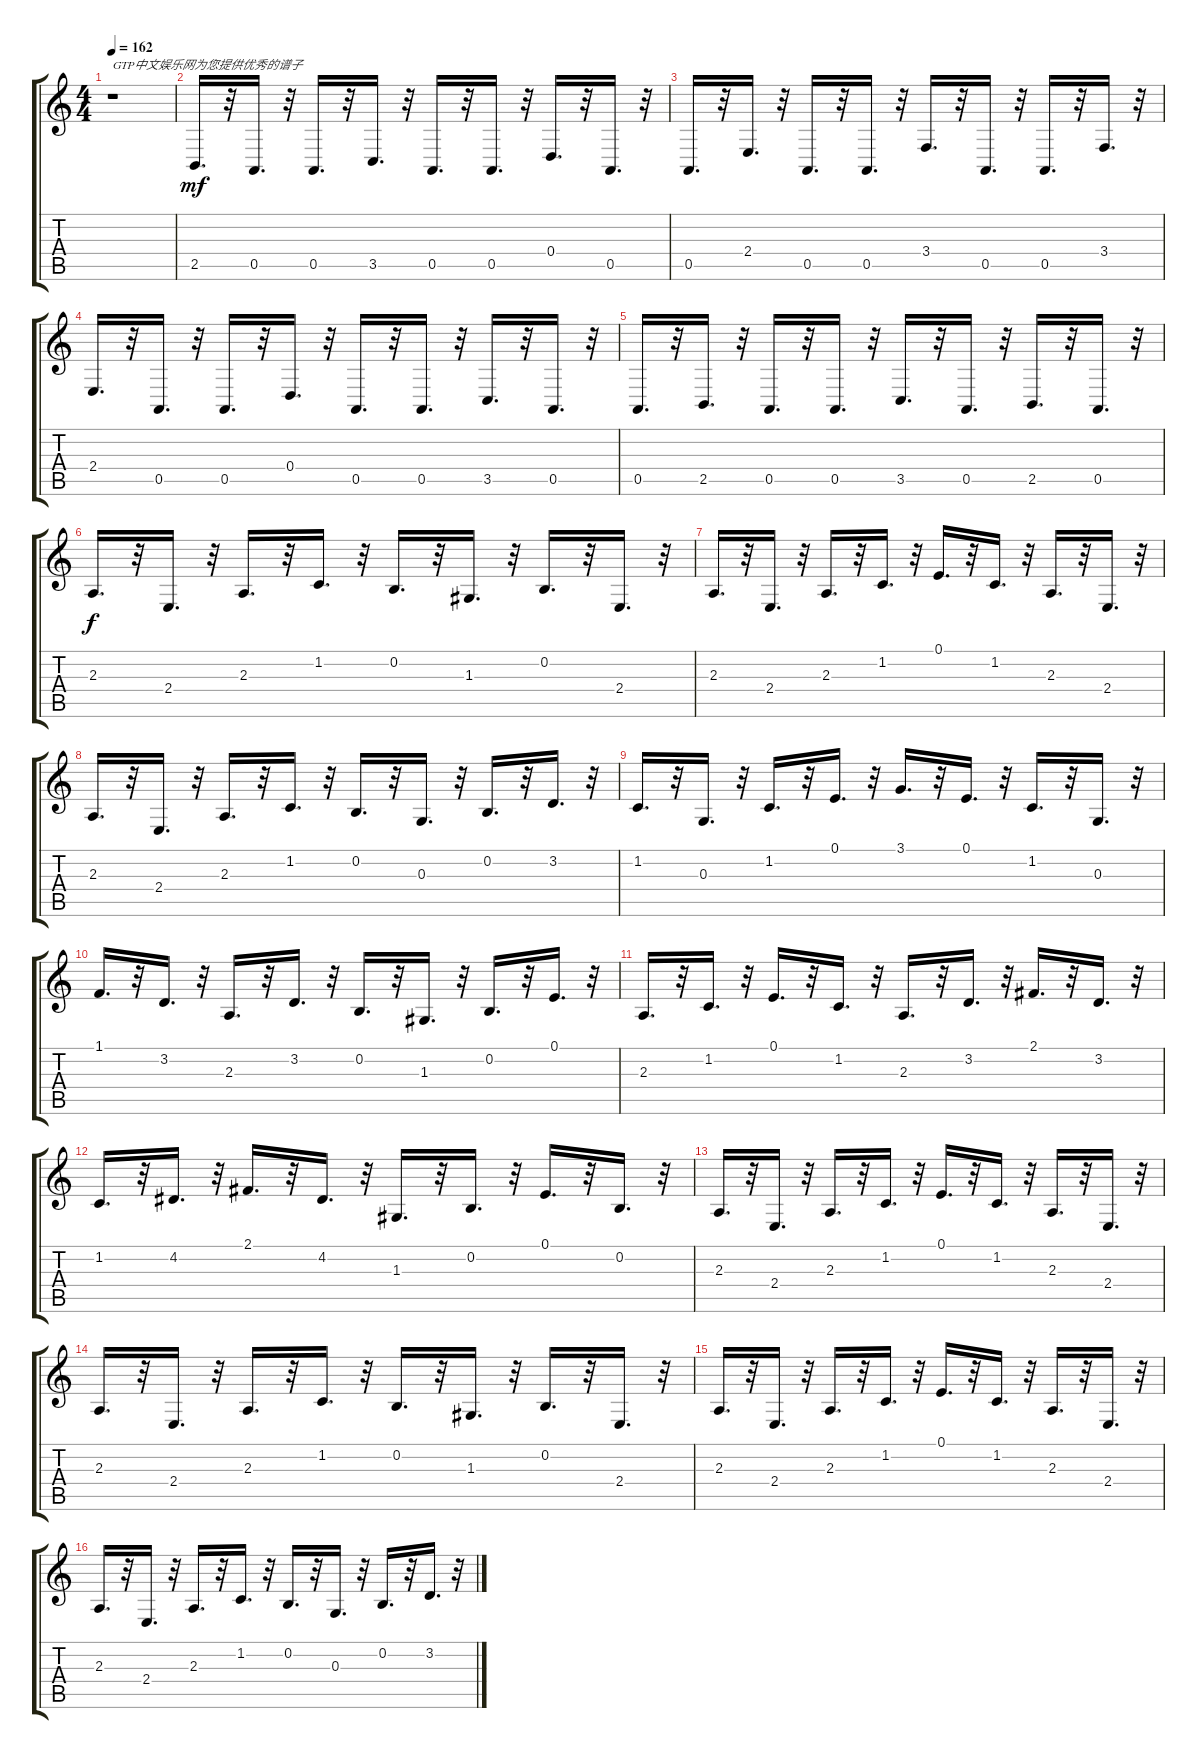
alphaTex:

\track "" {instrument stringensemble1}
\staff {score tabs}
\tuning (E4 B3 G3 D3 A2 E2) {hide}
\ts (4 4)
\tempo 162
\clef g2
\ks c
r.1{txt "GTP中文娱乐网为您提供优秀的谱子" dy mf instrument stringensemble1} |
2.5.16{d} r.32 0.5.16{d} r.32 0.5.16{d} r.32 3.5.16{d} r.32 0.5.16{d} r.32 0.5.16{d} r.32 0.4.16{d} r.32 0.5.16{d} r.32 |
0.5.16{d} r.32 2.4.16{d} r.32 0.5.16{d} r.32 0.5.16{d} r.32 3.4.16{d} r.32 0.5.16{d} r.32 0.5.16{d} r.32 3.4.16{d} r.32 |
2.4.16{d} r.32 0.5.16{d} r.32 0.5.16{d} r.32 0.4.16{d} r.32 0.5.16{d} r.32 0.5.16{d} r.32 3.5.16{d} r.32 0.5.16{d} r.32 |
0.5.16{d} r.32 2.5.16{d} r.32 0.5.16{d} r.32 0.5.16{d} r.32 3.5.16{d} r.32 0.5.16{d} r.32 2.5.16{d} r.32 0.5.16{d} r.32 |
2.3.16{d dy f} r.32 2.4.16{d} r.32 2.3.16{d} r.32 1.2.16{d} r.32 0.2.16{d} r.32 1.3.16{d} r.32 0.2.16{d} r.32 2.4.16{d} r.32 |
2.3.16{d} r.32 2.4.16{d} r.32 2.3.16{d} r.32 1.2.16{d} r.32 0.1.16{d} r.32 1.2.16{d} r.32 2.3.16{d} r.32 2.4.16{d} r.32 |
2.3.16{d} r.32 2.4.16{d} r.32 2.3.16{d} r.32 1.2.16{d} r.32 0.2.16{d} r.32 0.3.16{d} r.32 0.2.16{d} r.32 3.2.16{d} r.32 |
1.2.16{d} r.32 0.3.16{d} r.32 1.2.16{d} r.32 0.1.16{d} r.32 3.1.16{d} r.32 0.1.16{d} r.32 1.2.16{d} r.32 0.3.16{d} r.32 |
1.1.16{d} r.32 3.2.16{d} r.32 2.3.16{d} r.32 3.2.16{d} r.32 0.2.16{d} r.32 1.3.16{d} r.32 0.2.16{d} r.32 0.1.16{d} r.32 |
2.3.16{d} r.32 1.2.16{d} r.32 0.1.16{d} r.32 1.2.16{d} r.32 2.3.16{d} r.32 3.2.16{d} r.32 2.1.16{d} r.32 3.2.16{d} r.32 |
1.2.16{d} r.32 4.2.16{d} r.32 2.1.16{d} r.32 4.2.16{d} r.32 1.3.16{d} r.32 0.2.16{d} r.32 0.1.16{d} r.32 0.2.16{d} r.32 |
2.3.16{d} r.32 2.4.16{d} r.32 2.3.16{d} r.32 1.2.16{d} r.32 0.1.16{d} r.32 1.2.16{d} r.32 2.3.16{d} r.32 2.4.16{d} r.32 |
2.3.16{d} r.32 2.4.16{d} r.32 2.3.16{d} r.32 1.2.16{d} r.32 0.2.16{d} r.32 1.3.16{d} r.32 0.2.16{d} r.32 2.4.16{d} r.32 |
2.3.16{d} r.32 2.4.16{d} r.32 2.3.16{d} r.32 1.2.16{d} r.32 0.1.16{d} r.32 1.2.16{d} r.32 2.3.16{d} r.32 2.4.16{d} r.32 |
2.3.16{d} r.32 2.4.16{d} r.32 2.3.16{d} r.32 1.2.16{d} r.32 0.2.16{d} r.32 0.3.16{d} r.32 0.2.16{d} r.32 3.2.16{d} r.32
